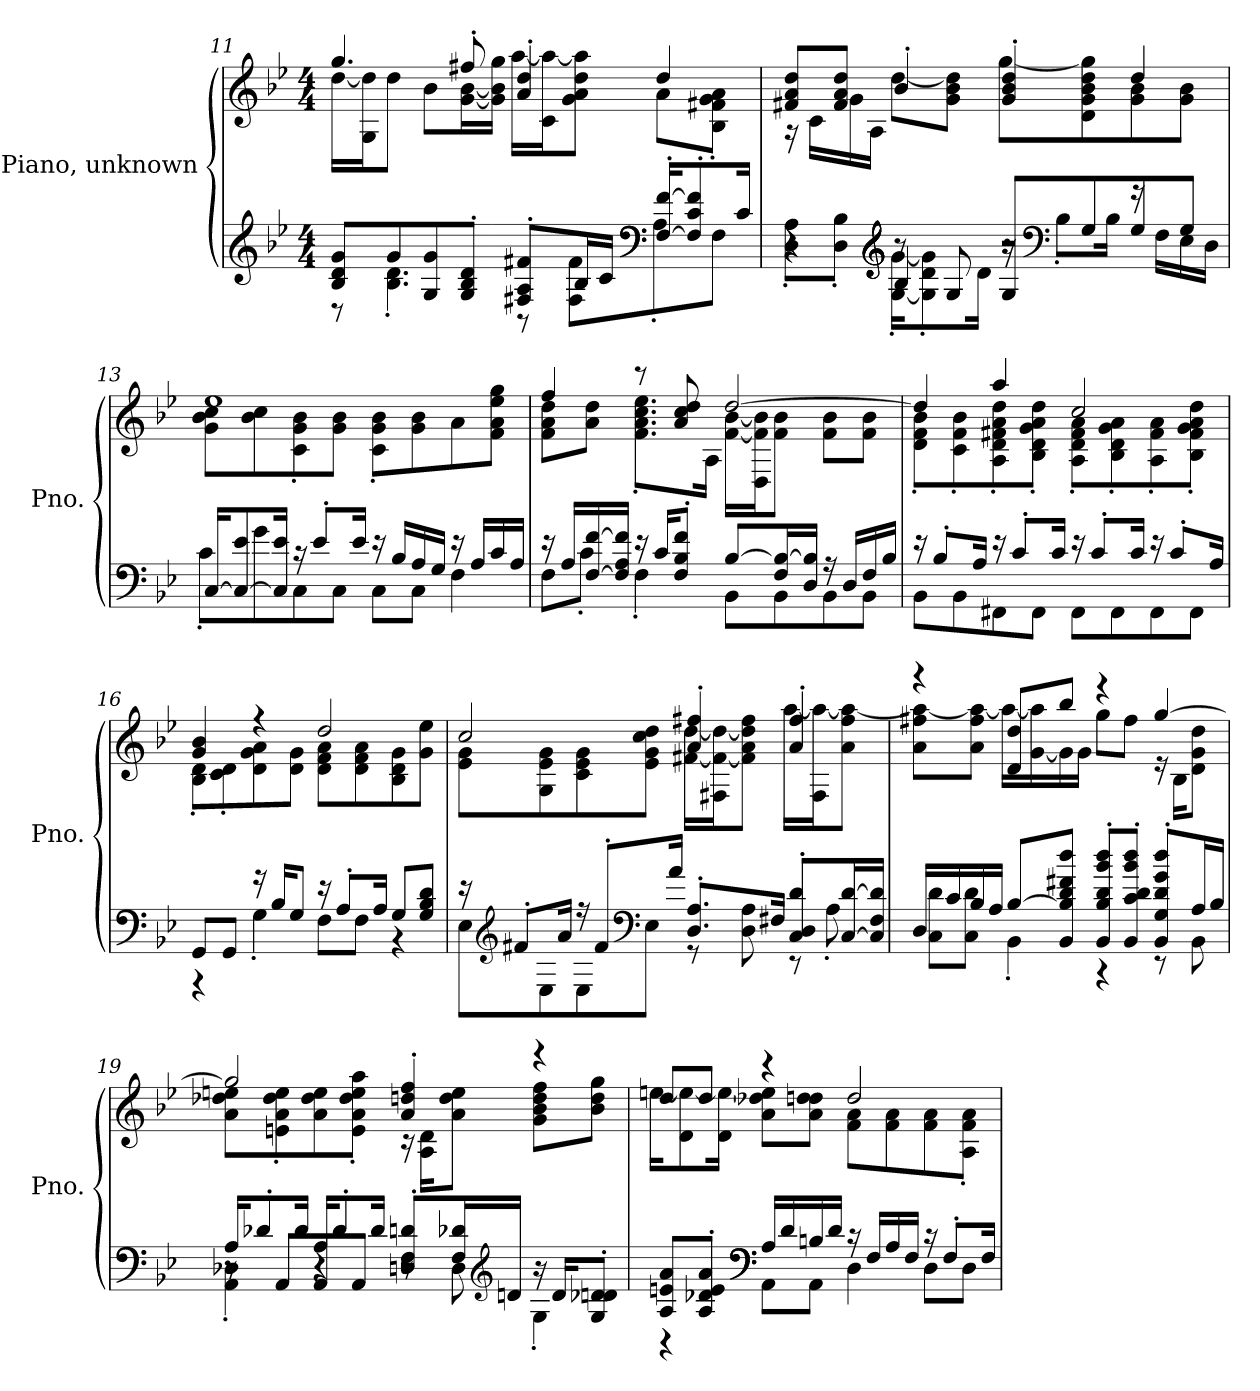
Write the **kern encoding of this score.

**kern	**kern
*part1	*part1
*staff2	*staff1
*I"Piano, unknown	*
*I'Pno.	*
!!LO:LB:g=z
*clefG2	*clefG2
*k[b-e-]	*k[b-e-]
*M4/4	*M4/4
=11	=11
*^	*^
8B-/ 8d/ 8g/L	8r	4.gg/	[16dd\LL
.	.	.	16G\ 16dd\]J
8g/	4.B-\' 4.d\'	.	8dd\J
8G/ 8g/	.	.	8b-\L
8G/' 8B-/' 8d/'J	.	8ff#X'/	[16g\ [16b-\L
.	.	.	16g\] 16b-\] 16gg\JJ
8F#X/' 8A/' 8f#X/'L	8r	4a/' 4dd/'	[16aa\LL
.	.	.	16c\ 16aa\_J
16B-/L	8F#\ 8f#\L	.	8g\ 8a\ 8dd\ 8aa\]J
16c/JJ	.	.	.
*clefF4	*	*	*
[16F#/' [16f#/'KL	8A'\	4dd/	8a\L
8F#/]' 8c/' 8f#/]'	.	.	.
.	8F#\J	.	8B-\' 8f#X\' 8g\' 8a\'J
16c/Jk	.	.	.
=12	=12	=12	=12
*	*^	*	*
4r	8D\' 8A\'L	4r	8f#X/ 8a/ 8dd/L	16r
.	.	.	.	16c\LL
.	8D\' 8B-\'J	.	8f#/ 8a/ 8dd/J	16g\
.	.	.	.	16A\JJ
*clefG2	*	*	*	*
4B-/	[16G\' [16g\'KL	8r	4b-'/	[8dd\L
.	8G\]' 8d\' 8g\]'	.	.	.
.	.	8G/	.	8g\ 8b-\ 8dd\]J
.	16d\Jk	.	.	.
2r	16r	8G/L	4g/' 4b-/' 4dd/'	[8gg\L
*clefF4	*	*	*	*
.	8B-'\L	.	.	.
.	.	8G/	.	8d\ 8g\ 8b-\ 8dd\ 8gg\]
.	16B-\Jk	.	.	.
.	16r	8G/	4dd/	8g\ 8b-\
.	16F\LL	.	.	.
.	16E-\	8G/J	.	8g\ 8b-\J
.	16D\JJ	.	.	.
*	*v	*v	*	*
!!LO:PB:g=z	!!
=13	=13	=13	=13
[16C/KL	8c'\L	1ee-	8g\ 8b-\ 8cc\L
8C/_ 8e-/	.	.	.
.	8g\	.	8b-\ 8cc\
16C/] 16e-/Jk	.	.	.
16r	8C\	.	8c\' 8g\' 8b-\'
8e-'/L	.	.	.
.	8C\J	.	8g\ 8b-\J
16e-/Jk	.	.	.
16r	8C\L	.	8c\' 8g\' 8b-\'L
16B-/LL	.	.	.
16A/	8C\J	.	8g\ 8b-\
16G/JJ	.	.	.
16r	4F\	.	8a\
16A/LL	.	.	.
16c/	.	.	8f\ 8a\ 8ee-\ 8gg\J
16A/JJ	.	.	.
=14	=14	=14	=14
16r	8F\L	4ff/	8f\ 8a\ 8dd\L
16A/LL	.	.	.
[16F/ [16f/	8c'\J	.	8a\ 8dd\J
16F/] 16A/ 16f/]JJ	.	.	.
16r	4F'\	8r	8.f\' 8.a\' 8.cc\' 8.ee-\'L
16c/KL	.	.	.
8F/' 8B-/' 8f/'J	.	8a/ 8cc/ 8dd/	.
.	.	.	16A\Jk
[8B-/L	8BB-\L	[2dd/	[16f\ [16b-\LL
.	.	.	16D\ 16f\] 16b-\]J
16F/ 16B-/_L	8BB-\	.	8f\ 8b-\J
16D/ 16B-/]JJ	.	.	.
16r	8BB-\	.	8f\ 8b-\L
16D/LL	.	.	.
16F/	8BB-\J	.	8f\ 8b-\J
16B-/JJ	.	.	.
!!LO:LB:g=z	!!
=15	=15	=15	=15
16r	8BB-\L	4dd/]	8d\' 8f\' 8b-\'L
8B-'/L	.	.	.
.	8BB-\	.	8c\' 8f\' 8b-\'
16A/Jk	.	.	.
16r	8FF#X\	4aa/	8A\' 8d\' 8f#X\' 8a\' 8dd\'
8c'/L	.	.	.
.	8FF#\J	.	8B-\' 8d\' 8g\' 8a\' 8dd\'J
16c/Jk	.	.	.
16r	8FF#\L	2cc/	8A\' 8d\' 8f#\' 8a\'L
8c'/L	.	.	.
.	8FF#\	.	8B-\' 8d\' 8g\' 8a\'
16c/Jk	.	.	.
16r	8FF#\	.	8A\' 8f#\' 8a\'
8c'/L	.	.	.
.	8FF#\J	.	8B-\' 8f#\' 8g\' 8a\' 8dd\'J
16A/Jk	.	.	.
=16	=16	=16	=16
8GG/L	4r	4g/ 4b-/	8B-\' 8d\'L
8GG/J	.	.	8c\' 8d\'
16r	4G'\	4r	8d\ 8g\ 8a\
16B-/KL	.	.	.
8G/J	.	.	8d\ 8g\J
16r	8F\L	2dd/	8d\ 8f\ 8a\L
8A'/L	.	.	.
.	8F\J	.	8d\ 8f\ 8a\
16A/Jk	.	.	.
8G/L	4r	.	8B-\ 8d\ 8g\
8G/ 8B-/ 8d/J	.	.	8g\ 8ee-\J
!!LO:LB:g=z	!!
=17	=17	=17	=17
16r	8E-\L	2cc/	8e-\ 8g\L
*clefG2	*	*	*
8f#X'/L	.	.	.
.	8E-\	.	8G\ 8e-\ 8g\
16a/Jk	.	.	.
16r	8E-\	.	8c\ 8e-\ 8g\
8f#'/L	.	.	.
*clefF4	*	*	*
.	8E-\J	.	8e-\ 8g\ 8cc\ 8dd\J
16a/Jk	.	.	.
8.D/' 8.A/'L	8r	4a/' 4ff#X/'	[16f#X\ [16dd\LL
.	.	.	16F#X\ 16f#\_ 16dd\_J
.	8D\ 8A\	.	8f#\] 8a\ 8dd\] 8ff#\J
16F#X/Jk	.	.	.
8C/' 8D/' 8d/'L	8r	4a/' 4ff#/'	[16aa\LL
.	.	.	16F#\ 16aa\_J
[16C/ [16d/L	8A'\	.	8a\ 8ff#\ 8aa\_J
16C/] 16F#/ 16d/]JJ	.	.	.
=18	=18	=18	=18
16D/LL	8C\ 8d\L	4r	8a\ 8ff#X\ 8aa\_L
16c/	.	.	.
16B-/	8C\ 8d\J	.	8a\ 8ff#\ 8aa\_J
16A/JJ	.	.	.
[8B-/L	4BB-'\	8d/ 8dd/L	16aa\LL_
.	.	.	[16g\ 16aa\]
8BB-/ 8B-/] 8d/ 8f#X/ 8dd/J	.	8bb-/J	16g\]
.	.	.	16g\JJ
8BB-/' 8B-/' 8d/' 8b-/' 8dd/'L	4r	4r	8gg\L
8BB-/' 8c/' 8d/' 8b-/' 8dd/'J	.	.	8ff#\J
8BB-/' 8G/' 8d/' 8g/' 8dd/'L	8r	[4gg/	16r
.	.	.	16B-\KL
16A/L	8BB-\	.	8d\ 8g\ 8dd\J
16B-/JJ	.	.	.
!!LO:LB:g=z	!!
=19	=19	=19	=19
*	*^	*	*
16A/KL	4AA\' 4D-X\'	8r	2gg/]	8a\ 8dd-X\ 8een\L
8d-X'/	.	.	.	.
.	.	8AA/L	.	8en\' 8a\' 8dd-\' 8ee\'
16d-/Jk	.	.	.	.
16A/KL	4r	8AA/	.	8a\ 8dd-\ 8ee\
8d-'/	.	.	.	.
.	.	8AA/J	.	8e\' 8a\' 8dd-\' 8ee\' 8aa\'J
16d-/Jk	.	.	.	.
8Dn/' 8F/' 8dn/'L	8r	2r	4a/' 4ddn/' 4ff/'	16r
.	.	.	.	16A\ 16d\KL
16F/ 16d-X/L	8D\	.	.	8a\ 8dd\ 8ee\J
*clefG2	*	*	*	*
16dn/JJ	.	.	.	.
16r	4G'\	.	4r	8g\ 8b-\ 8dd\ 8ff\L
16d/KL	.	.	.	.
8G/' 8d-X/' 8dn/'J	.	.	.	8b-\ 8dd\ 8gg\J
*	*v	*v	*	*
=20	=20	=20	=20
8A/ 8en/ 8a/L	4r	8dd/L	[16een\KL
.	.	.	8d\ 8ee\_
8A/' 8d-X/' 8e/' 8a/'J	.	8dd/J	.
.	.	.	16d\ 16ee\_Jk
*clefF4	*	*	*
16A/LL	8AA\L	4r	8a\ 8dd-X\ 8ee\]L
16d-/	.	.	.
16Bn/	8AA\J	.	8a\ 8dd-\ 8ddn\J
16d-/JJ	.	.	.
16r	4D\	2dd/	8f\ 8a\L
16F/LL	.	.	.
16A/	.	.	8f\ 8a\
16F/JJ	.	.	.
16r	8D\L	.	8f\ 8a\
8F'/L	.	.	.
.	8D\J	.	8A\' 8f\' 8a\'J
16F/Jk	.	.	.
*v	*v	*	*
*	*v	*v
=	=
*-	*-
